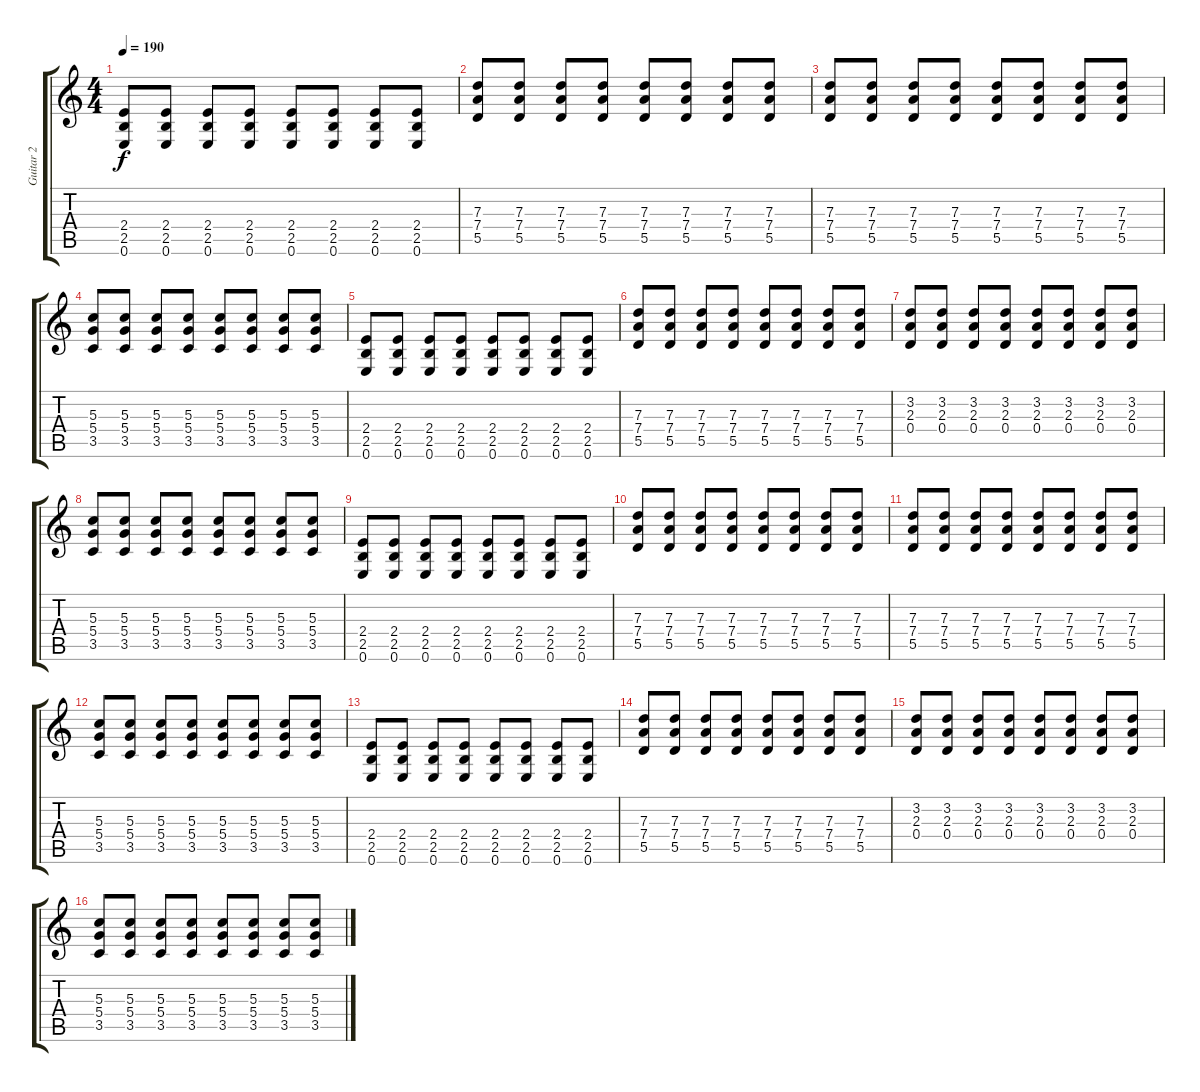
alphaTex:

\track ("Guitar 2" "Guitar 2") {instrument overdrivenguitar}
\staff {score tabs}
\tuning (E4 B3 G3 D3 A2 E2) {hide}
\ts (4 4)
\tempo 190
\clef g2
\ks c
(2.4 2.5 0.6).8{dy f} (2.4 2.5 0.6).8 (2.4 2.5 0.6).8 (2.4 2.5 0.6).8 (2.4 2.5 0.6).8 (2.4 2.5 0.6).8 (2.4 2.5 0.6).8 (2.4 2.5 0.6).8 |
(7.3 7.4 5.5).8 (7.3 7.4 5.5).8 (7.3 7.4 5.5).8 (7.3 7.4 5.5).8 (7.3 7.4 5.5).8 (7.3 7.4 5.5).8 (7.3 7.4 5.5).8 (7.3 7.4 5.5).8 |
(7.3 7.4 5.5).8 (7.3 7.4 5.5).8 (7.3 7.4 5.5).8 (7.3 7.4 5.5).8 (7.3 7.4 5.5).8 (7.3 7.4 5.5).8 (7.3 7.4 5.5).8 (7.3 7.4 5.5).8 |
(5.3 5.4 3.5).8 (5.3 5.4 3.5).8 (5.3 5.4 3.5).8 (5.3 5.4 3.5).8 (5.3 5.4 3.5).8 (5.3 5.4 3.5).8 (5.3 5.4 3.5).8 (5.3 5.4 3.5).8 |
(2.4 2.5 0.6).8 (2.4 2.5 0.6).8 (2.4 2.5 0.6).8 (2.4 2.5 0.6).8 (2.4 2.5 0.6).8 (2.4 2.5 0.6).8 (2.4 2.5 0.6).8 (2.4 2.5 0.6).8 |
(7.3 7.4 5.5).8 (7.3 7.4 5.5).8 (7.3 7.4 5.5).8 (7.3 7.4 5.5).8 (7.3 7.4 5.5).8 (7.3 7.4 5.5).8 (7.3 7.4 5.5).8 (7.3 7.4 5.5).8 |
(3.2 2.3 0.4).8 (3.2 2.3 0.4).8 (3.2 2.3 0.4).8 (3.2 2.3 0.4).8 (3.2 2.3 0.4).8 (3.2 2.3 0.4).8 (3.2 2.3 0.4).8 (3.2 2.3 0.4).8 |
(5.3 5.4 3.5).8 (5.3 5.4 3.5).8 (5.3 5.4 3.5).8 (5.3 5.4 3.5).8 (5.3 5.4 3.5).8 (5.3 5.4 3.5).8 (5.3 5.4 3.5).8 (5.3 5.4 3.5).8 |
(2.4 2.5 0.6).8 (2.4 2.5 0.6).8 (2.4 2.5 0.6).8 (2.4 2.5 0.6).8 (2.4 2.5 0.6).8 (2.4 2.5 0.6).8 (2.4 2.5 0.6).8 (2.4 2.5 0.6).8 |
(7.3 7.4 5.5).8 (7.3 7.4 5.5).8 (7.3 7.4 5.5).8 (7.3 7.4 5.5).8 (7.3 7.4 5.5).8 (7.3 7.4 5.5).8 (7.3 7.4 5.5).8 (7.3 7.4 5.5).8 |
(7.3 7.4 5.5).8 (7.3 7.4 5.5).8 (7.3 7.4 5.5).8 (7.3 7.4 5.5).8 (7.3 7.4 5.5).8 (7.3 7.4 5.5).8 (7.3 7.4 5.5).8 (7.3 7.4 5.5).8 |
(5.3 5.4 3.5).8 (5.3 5.4 3.5).8 (5.3 5.4 3.5).8 (5.3 5.4 3.5).8 (5.3 5.4 3.5).8 (5.3 5.4 3.5).8 (5.3 5.4 3.5).8 (5.3 5.4 3.5).8 |
(2.4 2.5 0.6).8 (2.4 2.5 0.6).8 (2.4 2.5 0.6).8 (2.4 2.5 0.6).8 (2.4 2.5 0.6).8 (2.4 2.5 0.6).8 (2.4 2.5 0.6).8 (2.4 2.5 0.6).8 |
(7.3 7.4 5.5).8 (7.3 7.4 5.5).8 (7.3 7.4 5.5).8 (7.3 7.4 5.5).8 (7.3 7.4 5.5).8 (7.3 7.4 5.5).8 (7.3 7.4 5.5).8 (7.3 7.4 5.5).8 |
(3.2 2.3 0.4).8 (3.2 2.3 0.4).8 (3.2 2.3 0.4).8 (3.2 2.3 0.4).8 (3.2 2.3 0.4).8 (3.2 2.3 0.4).8 (3.2 2.3 0.4).8 (3.2 2.3 0.4).8 |
(5.3 5.4 3.5).8 (5.3 5.4 3.5).8 (5.3 5.4 3.5).8 (5.3 5.4 3.5).8 (5.3 5.4 3.5).8 (5.3 5.4 3.5).8 (5.3 5.4 3.5).8 (5.3 5.4 3.5).8
